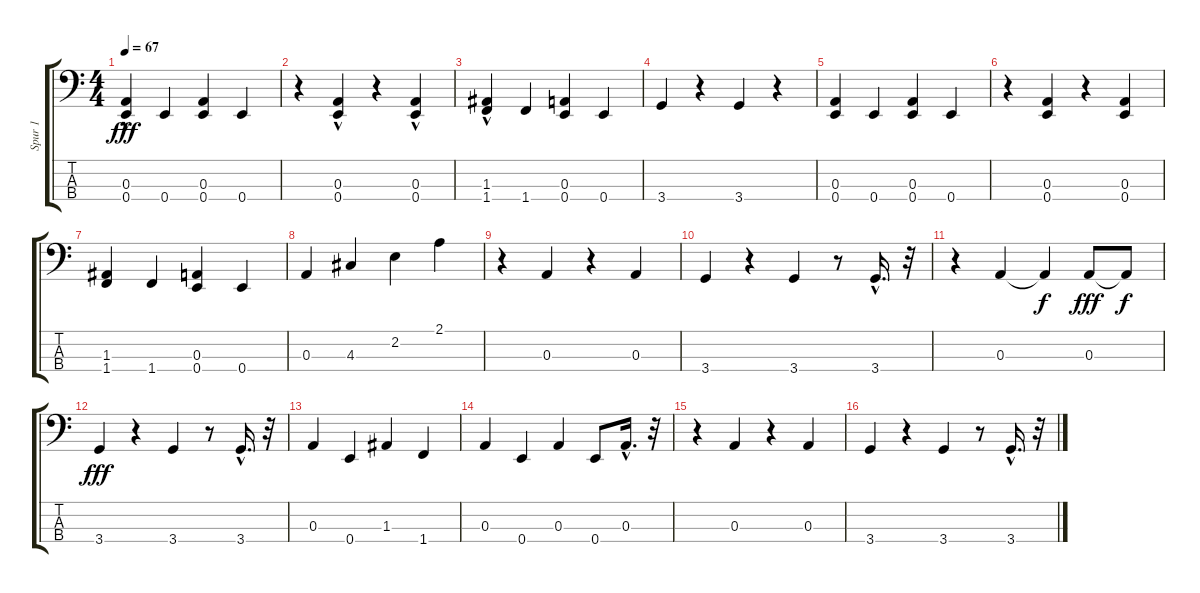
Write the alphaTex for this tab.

\track ("Spur 1" "Spur 1") {instrument electricbassfinger}
\staff {score tabs}
\tuning (G2 D2 A1 E1) {hide}
\ts (4 4)
\tempo 67
\clef f4
\ks c
(0.3 0.4{hac}).4{dy fff} 0.4.4 (0.3 0.4).4 0.4.4 |
r.4 (0.3 0.4{hac}).4 r.4 (0.3 0.4{hac}).4 |
(1.3 1.4{hac}).4 1.4.4 (0.3 0.4).4 0.4.4 |
3.4.4 r.4 3.4.4 r.4 |
(0.3 0.4).4 0.4.4 (0.3 0.4).4 0.4.4 |
r.4 (0.3 0.4).4 r.4 (0.3 0.4).4 |
(1.3 1.4).4 1.4.4 (0.3 0.4).4 0.4.4 |
0.3.4 4.3.4 2.2.4 2.1.4 |
r.4 0.3.4 r.4 0.3.4 |
3.4.4 r.4 3.4.4 r.8 3.4{hac}.16{d} r.32 |
r.4 0.3.4 0.3{t}.4{dy f} 0.3.8{dy fff} 0.3{t}.8{dy f} |
3.4.4{dy fff} r.4 3.4.4 r.8 3.4{hac}.16{d} r.32 |
0.3.4 0.4.4 1.3.4 1.4.4 |
0.3.4 0.4.4 0.3.4 0.4.8 0.3{hac}.16{d} r.32 |
r.4 0.3.4 r.4 0.3.4 |
3.4.4 r.4 3.4.4 r.8 3.4{hac}.16{d} r.32
